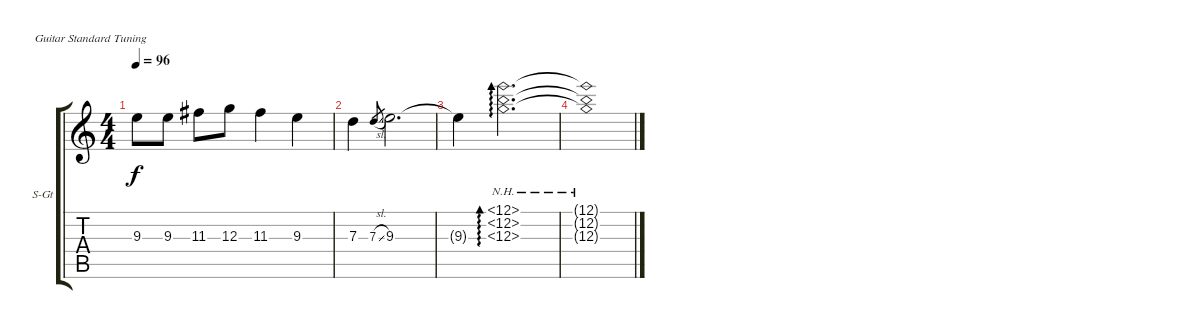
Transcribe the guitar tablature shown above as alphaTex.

\defaultSystemsLayout 4
\bracketExtendMode groupsimilarinstruments
\firstSystemTrackNameOrientation horizontal
\otherSystemsTrackNameOrientation horizontal
\track ("Steel Guitar" "S-Gt") {instrument acousticguitarsteel}
\staff {score tabs}
\tuning (E4 B3 G3 D3 A2 E2)
\ts (4 4)
\tempo 96
\clef g2
\ks c
9.3.8{dy f} 9.3.8 11.3.8 12.3.8 11.3.4 9.3.4 |
7.3.4 7.3{sl}.8{gr} 9.3.2{d} |
9.3{t}.4 (12.3{nh} 12.2{nh} 12.1{nh}).2{d ad 0} |
(12.1{nh t} 12.2{nh t} 12.3{nh t}).1
